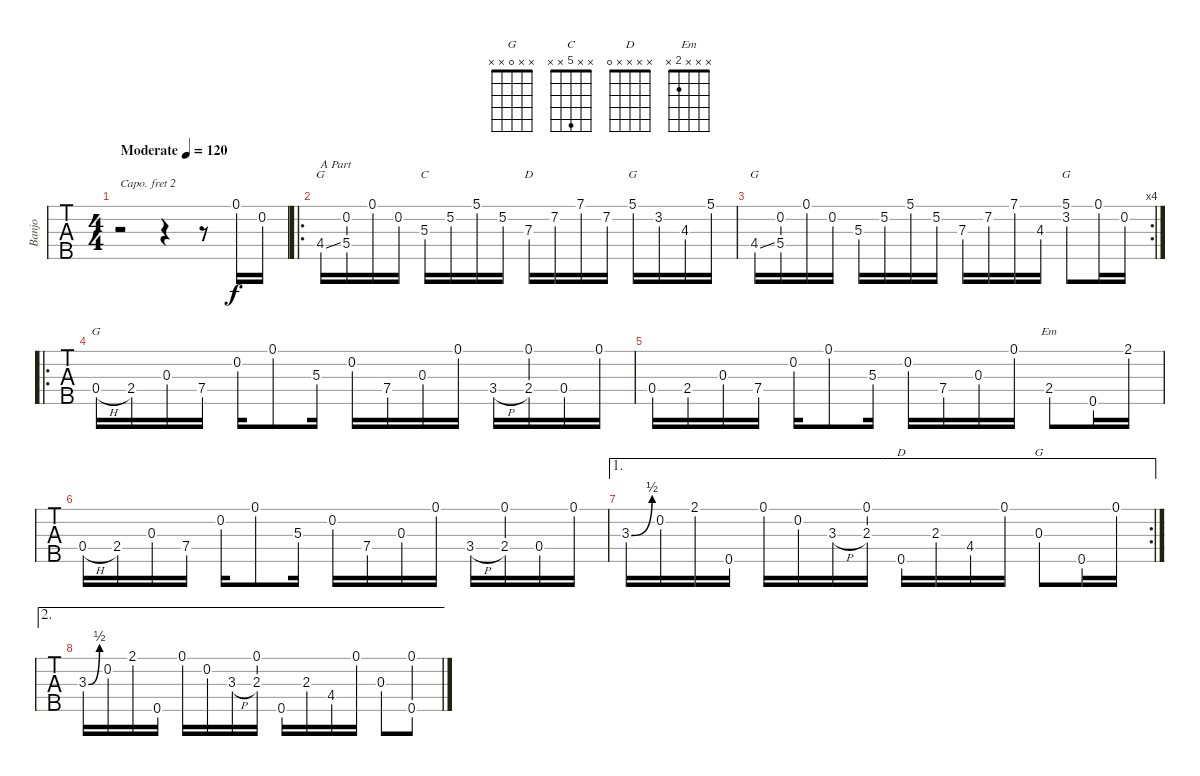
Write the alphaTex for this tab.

\track ("Banjo" "Banjo") {instrument banjo}
\staff {tabs}
\capo 2
\tuning (D4 B3 G3 D3 G4) {hide}
\displaytranspose 12
\chord ("G" 0 0 0 0 0)
\chord ("C" x x 5 x x)
\chord ("D" x x 7 x x) {firstfret 7}
\chord ("G" 5 x x x x)
\chord ("G" x x x 4 x)
\chord ("G" 5 3 x x x)
\chord ("G" x x x 0 x)
\chord ("Em" x x x 2 x)
\chord ("D" x x x x 0)
\chord ("G" x x 0 x x)
\ts (4 4)
\tempo (120 "Moderate")
\clef g2
\ks c
r.2{dy f instrument banjo} r.4 r.8 0.1.16 0.2.16 |
\ro
4.4{ss}.16{ch "G" txt "A Part"} (0.2 5.4).16 0.1.16 0.2.16 5.3.16{ch "C"} 5.2.16 5.1.16 5.2.16 7.3.16{ch "D"} 7.2.16 7.1.16 7.2.16 5.1.16{ch "G"} 3.2.16 4.3.16 5.1.16 |
\rc 4
4.4{ss}.16{ch "G"} (0.2 5.4).16 0.1.16 0.2.16 5.3.16 5.2.16 5.1.16 5.2.16 7.3.16 7.2.16 7.1.16 4.3.16 (5.1 3.2).8{ch "G"} 0.1.16 0.2.16 |
\ro
0.4{h}.16{ch "G"} 2.4.16 0.3.16 7.4.16 0.2.16 0.1.8 5.3.16 0.2.16 7.4.16 0.3.16 0.1.16 3.4{h}.16 (0.1 2.4).16 0.4.16 0.1.16 |
0.4.16 2.4.16 0.3.16 7.4.16 0.2.16 0.1.8 5.3.16 0.2.16 7.4.16 0.3.16 0.1.16 2.4.8{ch "Em"} 0.5.16 2.1.16 |
0.4{h}.16 2.4.16 0.3.16 7.4.16 0.2.16 0.1.8 5.3.16 0.2.16 7.4.16 0.3.16 0.1.16 3.4{h}.16 (0.1 2.4).16 0.4.16 0.1.16 |
\ae 1
\rc 2
3.3{be (bend 0 0 60 2)}.16 0.2.16 2.1.16 0.5.16 0.1.16 0.2.16 3.3{h}.16 (0.1 2.3).16 0.5.16{ch "D"} 2.3.16 4.4.16 0.1.16 0.3.8{ch "G"} 0.5.16 0.1.16 |
\ae 2
3.3{be (bend 0 0 60 2)}.16 0.2.16 2.1.16 0.5.16 0.1.16 0.2.16 3.3{h}.16 (0.1 2.3).16 0.5.16 2.3.16 4.4.16 0.1.16 0.3.8 (0.1 0.5).8
